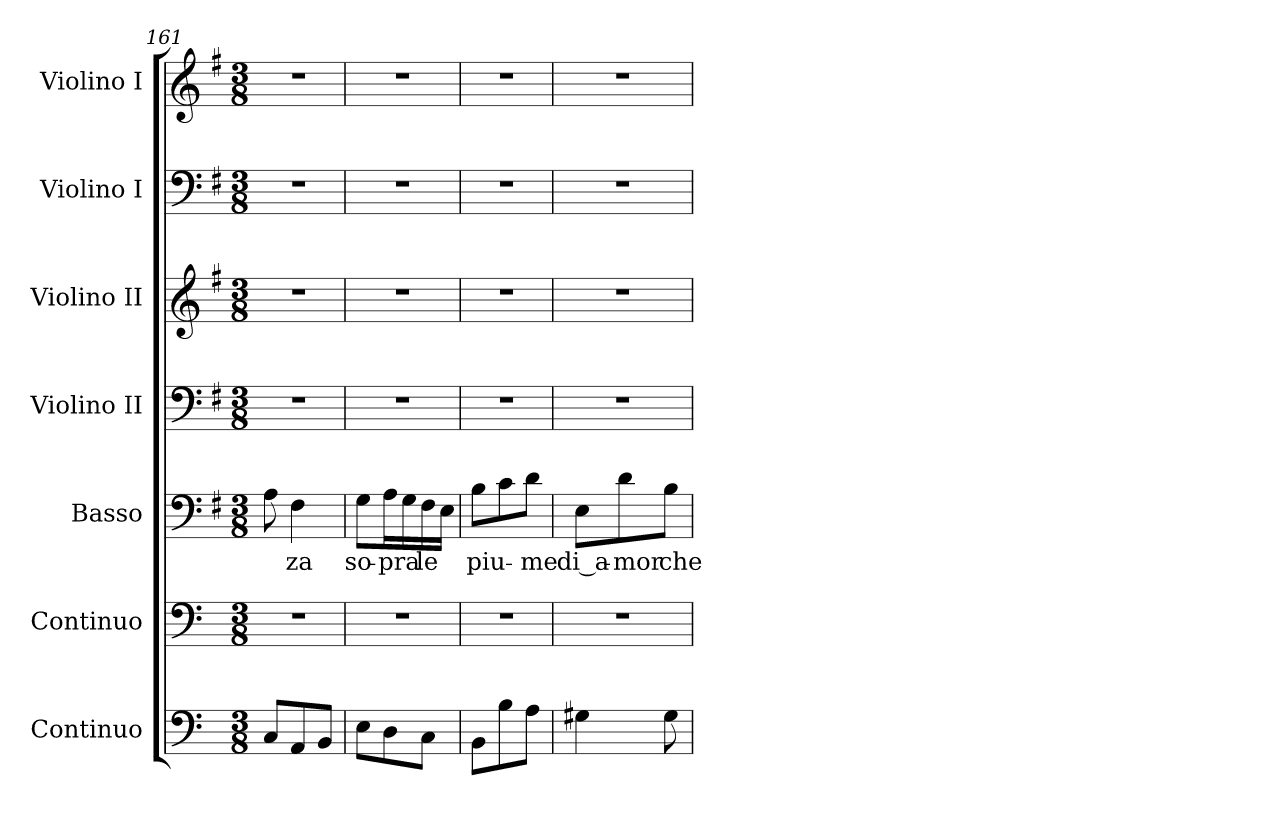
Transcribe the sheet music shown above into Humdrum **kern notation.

**kern	**kern	**kern	**text	**kern	**kern	**kern	**kern
*part7	*part6	*part5	*part5	*part4	*part3	*part2	*part1
*staff7	*staff6	*staff5	*staff5	*staff4	*staff3	*staff2	*staff1
*I"Continuo	*I"Continuo	*I"Basso	*	*I"Violino II	*I"Violino II	*I"Violino I	*I"Violino I
*	*	*I'B.	*	*I'Vln. II	*I'Vln. II	*I'Vln. I	*I'Vln. I
*clefF4	*clefF4	*clefF4	*	*clefF4	*clefG2	*clefF4	*clefG2
*k[]	*k[]	*k[f#]	*	*k[f#]	*k[f#]	*k[f#]	*k[f#]
*a:	*a:	*e:	*	*e:	*e:	*e:	*e:
*M3/8	*M3/8	*M3/8	*	*M3/8	*M3/8	*M3/8	*M3/8
=161	=161	=161	=161	=161	=161	=161	=161
!	!LO:N:vis=1	!	!	!LO:N:vis=1	!LO:N:vis=1	!LO:N:vis=1	!LO:N:vis=1
8Ci/L	4.r	8Ai\	.	4.r	4.r	4.r	4.r
!	!	!	!LO:LY:b:color=#000000	!	!	!	!
8AAi/	.	4F#i\	-za	.	.	.	.
8BBi/J	.	.	.	.	.	.	.
=162	=162	=162	=162	=162	=162	=162	=162
!	!LO:N:vis=1	!	!	!	!	!	!
!	!	!	!LO:LY:b:color=#000000	!LO:N:vis=1	!LO:N:vis=1	!LO:N:vis=1	!LO:N:vis=1
8Ei\L	4.r	8Gi\L	so-	4.r	4.r	4.r	4.r
!	!	!	!LO:LY:b:color=#000000	!	!	!	!
8Di\	.	16Ai\L	-pra	.	.	.	.
.	.	16Gi\	.	.	.	.	.
!	!	!	!LO:LY:b:color=#000000	!	!	!	!
8Ci\J	.	16F#i\	le	.	.	.	.
.	.	16Ei\JJ	.	.	.	.	.
=163	=163	=163	=163	=163	=163	=163	=163
!	!LO:N:vis=1	!	!	!	!	!	!
!	!	!	!LO:LY:b:color=#000000	!LO:N:vis=1	!LO:N:vis=1	!LO:N:vis=1	!LO:N:vis=1
8BBi\L	4.r	8Bi\L	piu-	4.r	4.r	4.r	4.r
8Bi\	.	8ci\	.	.	.	.	.
!	!	!	!LO:LY:b:color=#000000	!	!	!	!
8Ai\J	.	8di\J	-me	.	.	.	.
=164	=164	=164	=164	=164	=164	=164	=164
!	!LO:N:vis=1	!	!	!	!	!	!
!	!	!	!LO:LY:b:color=#000000	!LO:N:vis=1	!LO:N:vis=1	!LO:N:vis=1	!LO:N:vis=1
4G#Xi\	4.r	8Ei\L	di_a-	4.r	4.r	4.r	4.r
!	!	!	!LO:LY:b:color=#000000	!	!	!	!
.	.	8di\	-mor	.	.	.	.
!	!	!	!LO:LY:b:color=#000000	!	!	!	!
8G#i\	.	8Bi\J	che	.	.	.	.
=	=	=	=	=	=	=	=
*-	*-	*-	*-	*-	*-	*-	*-
